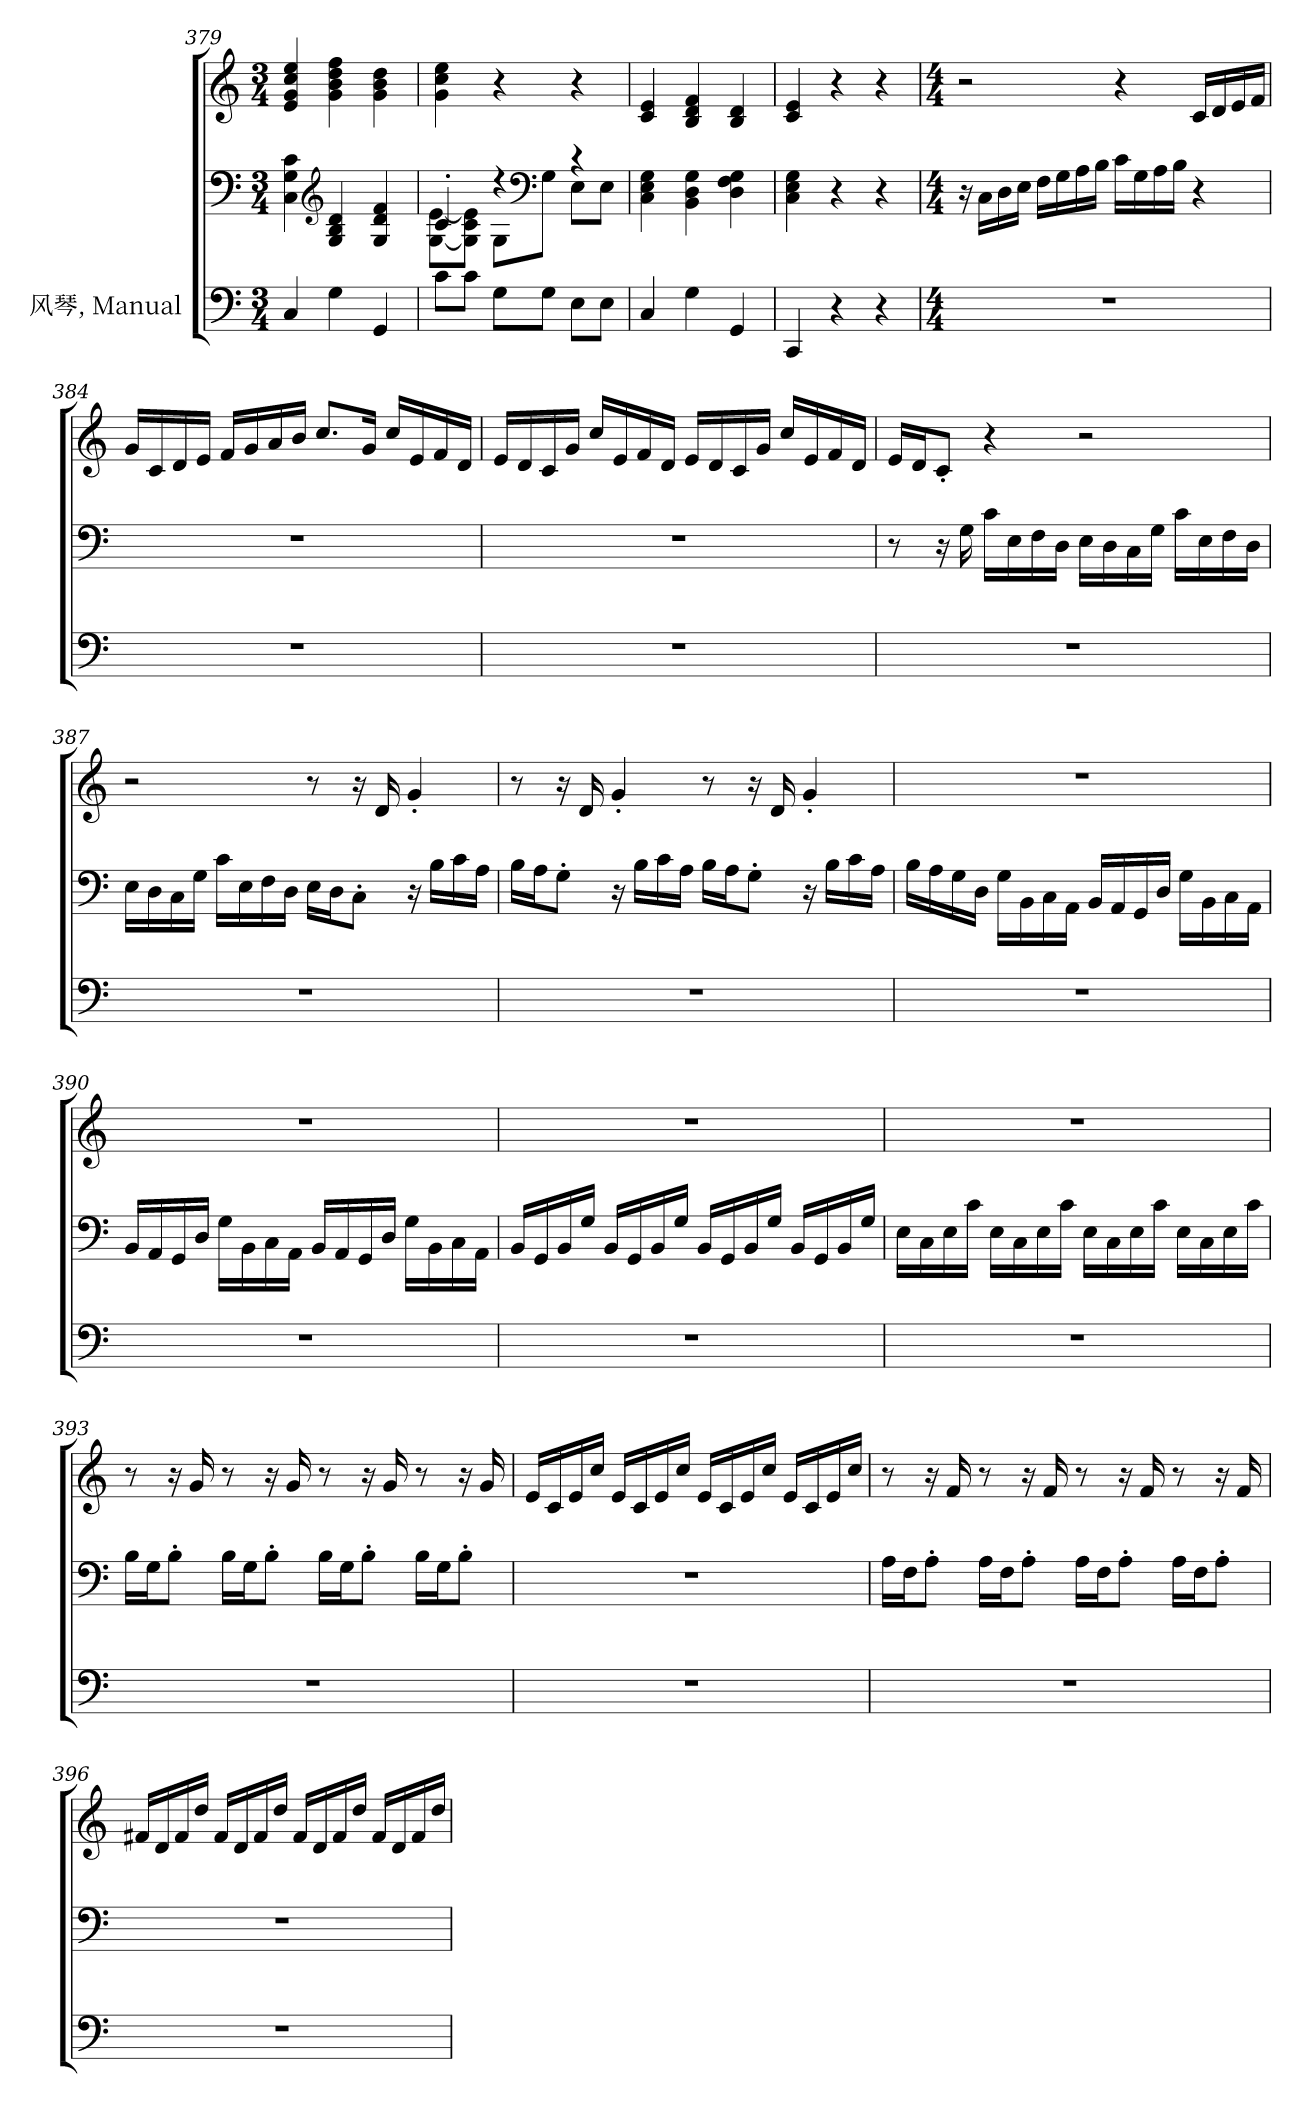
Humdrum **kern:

**kern	**kern	**kern
*part1	*part1	*part1
*staff3	*staff2	*staff1
*I"风琴, Manual	*	*
*clefF4	*clefF4	*clefG2
*k[]	*k[]	*k[]
*M3/4	*M3/4	*M3/4
=379	=379	=379
4C/	4C\ 4G\ 4c\	4e/ 4g/ 4cc/ 4ee/
*	*clefG2	*
4G\	4G/ 4B/ 4d/	4g\ 4b\ 4dd\ 4ff\
4GG/	4G/ 4d/ 4f/	4g\ 4b\ 4dd\
=380	=380	=380
*	*^	*
8c\L	4c'/	[8G\ [8e\L	4g\ 4cc\ 4ee\
8c\J	.	8G\] 8c\ 8e\]J	.
8G\L	4r	8G\L	4r
*	*clefF4	*	*
8G\J	.	8G\J	.
8E\L	4r	8E\L	4r
8E\J	.	8E\J	.
*	*v	*v	*
=381	=381	=381
*	*	*MM95
4C/	4C\ 4E\ 4G\	4c/ 4e/
4G\	4BB\ 4D\ 4G\	4B/ 4d/ 4f/
4GG/	4D\ 4F\ 4G\	4B/ 4d/
=382	=382	=382
*	*	*MM90
4CC/	4C\ 4E\ 4G\	4c/ 4e/
4r	4r	4r
4r	4r	4r
!!LO:LB:g=z
=383	=383	=383
*M4/4	*M4/4	*M4/4
*	*	*MM110
1r	16r	2r
.	16C\LL	.
.	16D\	.
.	16E\JJ	.
.	16F\LL	.
.	16G\	.
.	16A\	.
.	16B\JJ	.
.	16c\LL	4r
.	16G\	.
.	16A\	.
.	16B\JJ	.
.	4r	16c/LL
.	.	16d/
.	.	16e/
.	.	16f/JJ
=384	=384	=384
1r	1r	16g/LL
.	.	16c/
.	.	16d/
.	.	16e/JJ
.	.	16f/LL
.	.	16g/
.	.	16a/
.	.	16b/JJ
.	.	8.cc/L
.	.	16g/Jk
.	.	16cc/LL
.	.	16e/
.	.	16f/
.	.	16d/JJ
=385	=385	=385
1r	1r	16e/LL
.	.	16d/
.	.	16c/
.	.	16g/JJ
.	.	16cc/LL
.	.	16e/
.	.	16f/
.	.	16d/JJ
.	.	16e/LL
.	.	16d/
.	.	16c/
.	.	16g/JJ
.	.	16cc/LL
.	.	16e/
.	.	16f/
.	.	16d/JJ
!!LO:PB:g=z
=386	=386	=386
1r	8r	16e/LL
.	.	16d/J
.	16r	8c'/J
.	16G\	.
.	16c\LL	4r
.	16E\	.
.	16F\	.
.	16D\JJ	.
.	16E\LL	2r
.	16D\	.
.	16C\	.
.	16G\JJ	.
.	16c\LL	.
.	16E\	.
.	16F\	.
.	16D\JJ	.
=387	=387	=387
1r	16E\LL	2r
.	16D\	.
.	16C\	.
.	16G\JJ	.
.	16c\LL	.
.	16E\	.
.	16F\	.
.	16D\JJ	.
.	16E\LL	8r
.	16D\J	.
.	8C'\J	16r
.	.	16d/
.	16r	4g'/
.	16B\LL	.
.	16c\	.
.	16A\JJ	.
!!LO:LB:g=z
=388	=388	=388
1r	16B\LL	8r
.	16A\J	.
.	8G'\J	16r
.	.	16d/
.	16r	4g'/
.	16B\LL	.
.	16c\	.
.	16A\JJ	.
.	16B\LL	8r
.	16A\J	.
.	8G'\J	16r
.	.	16d/
.	16r	4g'/
.	16B\LL	.
.	16c\	.
.	16A\JJ	.
=389	=389	=389
1r	16B\LL	1r
.	16A\	.
.	16G\	.
.	16D\JJ	.
.	16G\LL	.
.	16BB\	.
.	16C\	.
.	16AA\JJ	.
.	16BB/LL	.
.	16AA/	.
.	16GG/	.
.	16D/JJ	.
.	16G\LL	.
.	16BB\	.
.	16C\	.
.	16AA\JJ	.
!!LO:LB:g=z
=390	=390	=390
1r	16BB/LL	1r
.	16AA/	.
.	16GG/	.
.	16D/JJ	.
.	16G\LL	.
.	16BB\	.
.	16C\	.
.	16AA\JJ	.
.	16BB/LL	.
.	16AA/	.
.	16GG/	.
.	16D/JJ	.
.	16G\LL	.
.	16BB\	.
.	16C\	.
.	16AA\JJ	.
=391	=391	=391
1r	16BB/LL	1r
.	16GG/	.
.	16BB/	.
.	16G/JJ	.
.	16BB/LL	.
.	16GG/	.
.	16BB/	.
.	16G/JJ	.
.	16BB/LL	.
.	16GG/	.
.	16BB/	.
.	16G/JJ	.
.	16BB/LL	.
.	16GG/	.
.	16BB/	.
.	16G/JJ	.
=392	=392	=392
1r	16E\LL	1r
.	16C\	.
.	16E\	.
.	16c\JJ	.
.	16E\LL	.
.	16C\	.
.	16E\	.
.	16c\JJ	.
.	16E\LL	.
.	16C\	.
.	16E\	.
.	16c\JJ	.
.	16E\LL	.
.	16C\	.
.	16E\	.
.	16c\JJ	.
!!LO:LB:g=z
=393	=393	=393
1r	16B\LL	8r
.	16G\J	.
.	8B'\J	16r
.	.	16g/
.	16B\LL	8r
.	16G\J	.
.	8B'\J	16r
.	.	16g/
.	16B\LL	8r
.	16G\J	.
.	8B'\J	16r
.	.	16g/
.	16B\LL	8r
.	16G\J	.
.	8B'\J	16r
.	.	16g/
=394	=394	=394
1r	1r	16e/LL
.	.	16c/
.	.	16e/
.	.	16cc/JJ
.	.	16e/LL
.	.	16c/
.	.	16e/
.	.	16cc/JJ
.	.	16e/LL
.	.	16c/
.	.	16e/
.	.	16cc/JJ
.	.	16e/LL
.	.	16c/
.	.	16e/
.	.	16cc/JJ
!!LO:PB:g=z
=395	=395	=395
1r	16A\LL	8r
.	16F\J	.
.	8A'\J	16r
.	.	16f/
.	16A\LL	8r
.	16F\J	.
.	8A'\J	16r
.	.	16f/
.	16A\LL	8r
.	16F\J	.
.	8A'\J	16r
.	.	16f/
.	16A\LL	8r
.	16F\J	.
.	8A'\J	16r
.	.	16f/
=396	=396	=396
1r	1r	16f#X/LL
.	.	16d/
.	.	16f#/
.	.	16dd/JJ
.	.	16f#/LL
.	.	16d/
.	.	16f#/
.	.	16dd/JJ
.	.	16f#/LL
.	.	16d/
.	.	16f#/
.	.	16dd/JJ
.	.	16f#/LL
.	.	16d/
.	.	16f#/
.	.	16dd/JJ
=	=	=
*-	*-	*-
